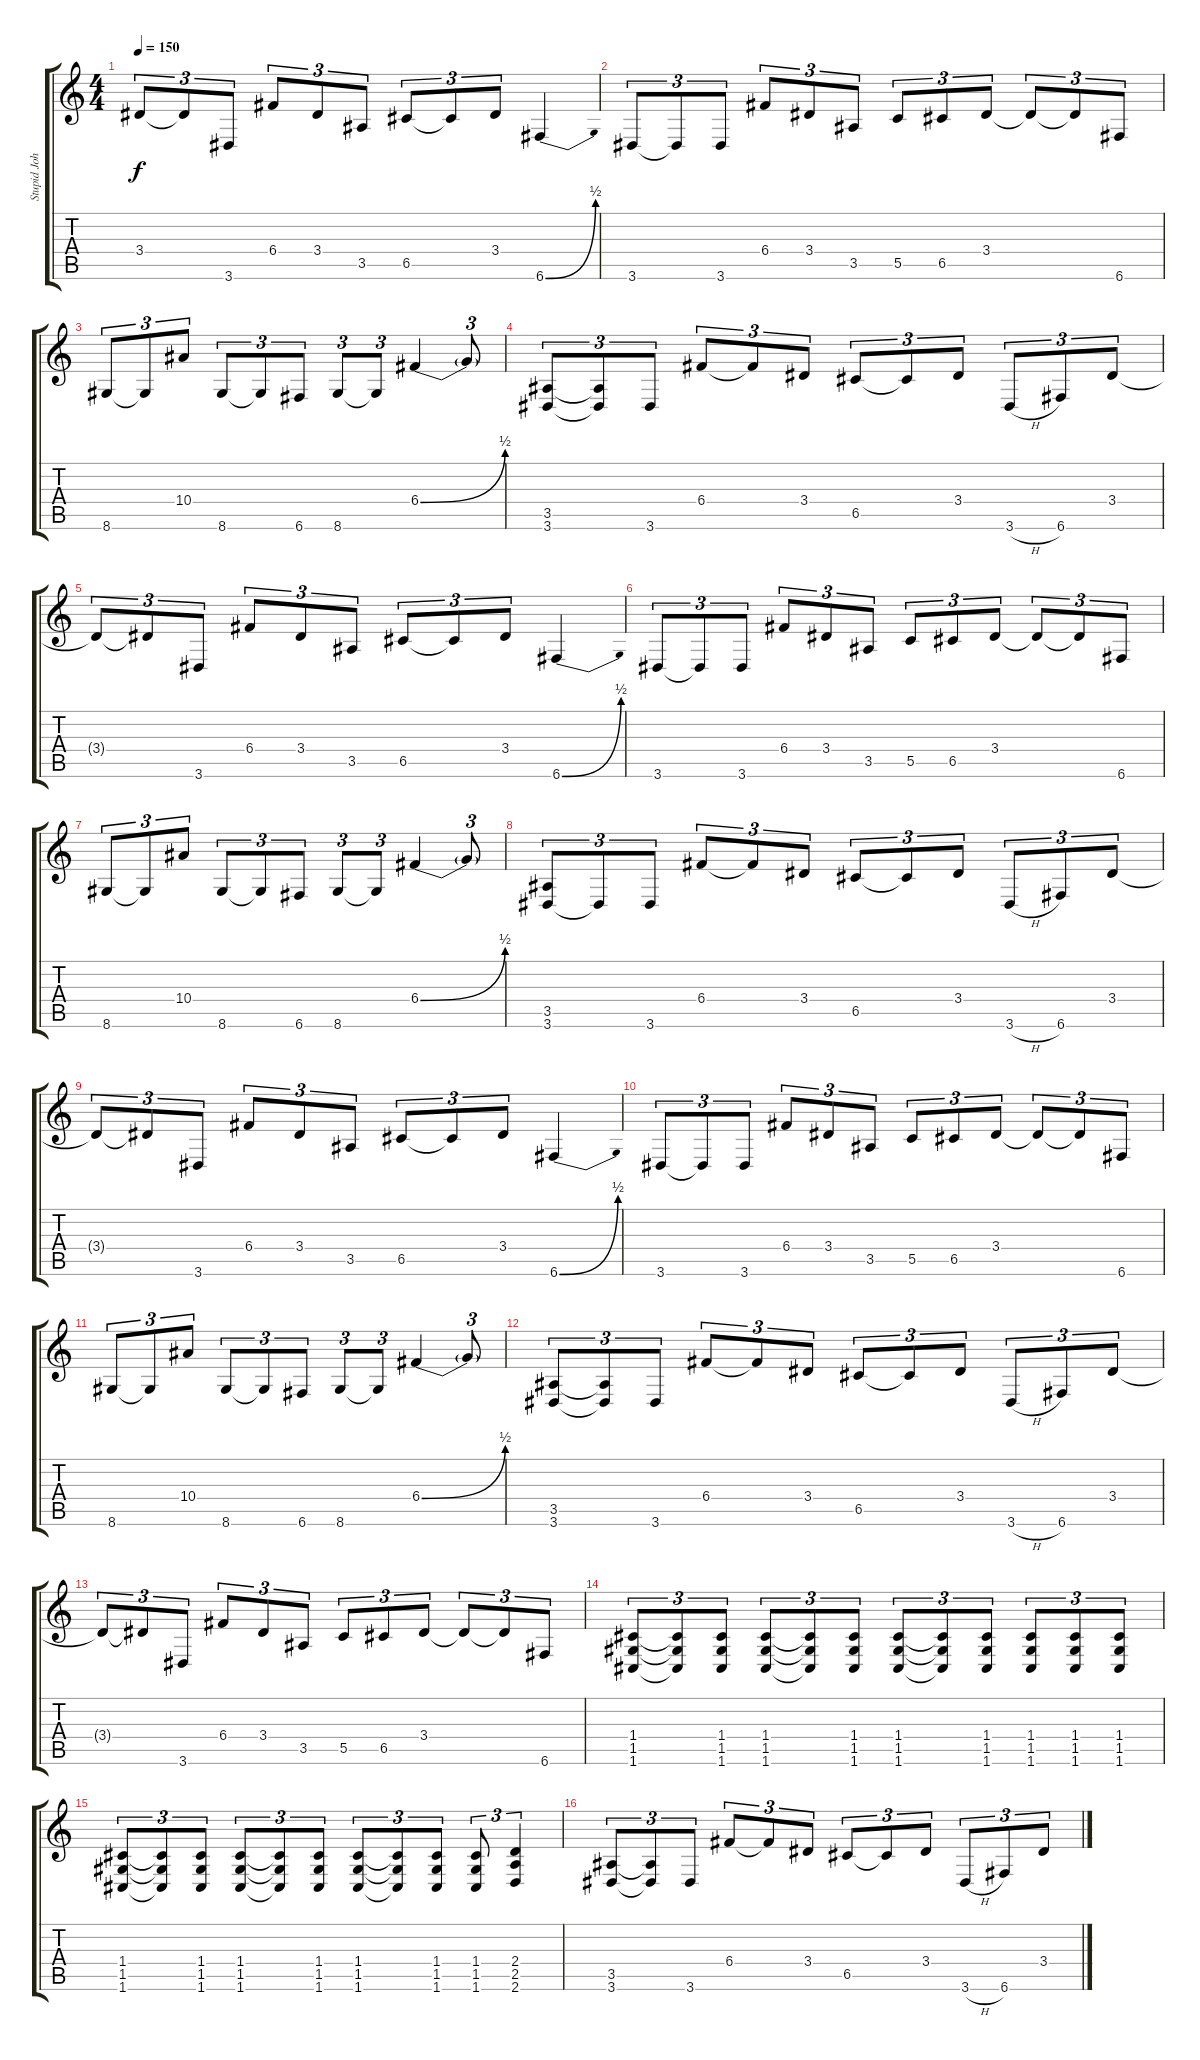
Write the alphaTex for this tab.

\track ("Stupid Johnny" "Stupid Joh") {instrument distortionguitar}
\staff {score tabs}
\tuning (D4 A3 F3 C3 G2 C2) {hide}
\ts (4 4)
\tempo 150
\clef g2
\ks c
3.4{t}.8{tu (3 2) dy f} 3.4{t}.8{tu (3 2)} 3.6.8{tu (3 2)} 6.4.8{tu (3 2)} 3.4.8{tu (3 2)} 3.5.8{tu (3 2)} 6.5.8{tu (3 2)} 6.5{t}.8{tu (3 2)} 3.4.8{tu (3 2)} 6.6{be (bend 0 0 60 2)}.4 |
3.6.8{tu (3 2)} 3.6{t}.8{tu (3 2)} 3.6.8{tu (3 2)} 6.4.8{tu (3 2)} 3.4.8{tu (3 2)} 3.5.8{tu (3 2)} 5.5.8{tu (3 2)} 6.5.8{tu (3 2)} 3.4.8{tu (3 2)} 3.4{t}.8{tu (3 2)} 3.4{t}.8{tu (3 2)} 6.6.8{tu (3 2)} |
8.6.8{tu (3 2)} 8.6{t}.8{tu (3 2)} 10.4.8{tu (3 2)} 8.6.8{tu (3 2)} 8.6{t}.8{tu (3 2)} 6.6.8{tu (3 2)} 8.6.8{tu (3 2)} 8.6{t}.8{tu (3 2)} 6.4{be (bend 0 0 60 2)}.4 6.4{t}.8{tu (3 2)} |
(3.5 3.6).8{tu (3 2)} (3.5{t} 3.6{t}).8{tu (3 2)} 3.6.8{tu (3 2)} 6.4.8{tu (3 2)} 6.4{t}.8{tu (3 2)} 3.4.8{tu (3 2)} 6.5.8{tu (3 2)} 6.5{t}.8{tu (3 2)} 3.4.8{tu (3 2)} 3.6{h}.8{tu (3 2)} 6.6.8{tu (3 2)} 3.4.8{tu (3 2)} |
3.4{t}.8{tu (3 2)} 3.4{t}.8{tu (3 2)} 3.6.8{tu (3 2)} 6.4.8{tu (3 2)} 3.4.8{tu (3 2)} 3.5.8{tu (3 2)} 6.5.8{tu (3 2)} 6.5{t}.8{tu (3 2)} 3.4.8{tu (3 2)} 6.6{be (bend 0 0 60 2)}.4 |
3.6.8{tu (3 2)} 3.6{t}.8{tu (3 2)} 3.6.8{tu (3 2)} 6.4.8{tu (3 2)} 3.4.8{tu (3 2)} 3.5.8{tu (3 2)} 5.5.8{tu (3 2)} 6.5.8{tu (3 2)} 3.4.8{tu (3 2)} 3.4{t}.8{tu (3 2)} 3.4{t}.8{tu (3 2)} 6.6.8{tu (3 2)} |
8.6.8{tu (3 2)} 8.6{t}.8{tu (3 2)} 10.4.8{tu (3 2)} 8.6.8{tu (3 2)} 8.6{t}.8{tu (3 2)} 6.6.8{tu (3 2)} 8.6.8{tu (3 2)} 8.6{t}.8{tu (3 2)} 6.4{be (bend 0 0 60 2)}.4 6.4{t}.8{tu (3 2)} |
(3.5 3.6).8{tu (3 2)} 3.6{t}.8{tu (3 2)} 3.6.8{tu (3 2)} 6.4.8{tu (3 2)} 6.4{t}.8{tu (3 2)} 3.4.8{tu (3 2)} 6.5.8{tu (3 2)} 6.5{t}.8{tu (3 2)} 3.4.8{tu (3 2)} 3.6{h}.8{tu (3 2)} 6.6.8{tu (3 2)} 3.4.8{tu (3 2)} |
3.4{t}.8{tu (3 2)} 3.4{t}.8{tu (3 2)} 3.6.8{tu (3 2)} 6.4.8{tu (3 2)} 3.4.8{tu (3 2)} 3.5.8{tu (3 2)} 6.5.8{tu (3 2)} 6.5{t}.8{tu (3 2)} 3.4.8{tu (3 2)} 6.6{be (bend 0 0 60 2)}.4 |
3.6.8{tu (3 2)} 3.6{t}.8{tu (3 2)} 3.6.8{tu (3 2)} 6.4.8{tu (3 2)} 3.4.8{tu (3 2)} 3.5.8{tu (3 2)} 5.5.8{tu (3 2)} 6.5.8{tu (3 2)} 3.4.8{tu (3 2)} 3.4{t}.8{tu (3 2)} 3.4{t}.8{tu (3 2)} 6.6.8{tu (3 2)} |
8.6.8{tu (3 2)} 8.6{t}.8{tu (3 2)} 10.4.8{tu (3 2)} 8.6.8{tu (3 2)} 8.6{t}.8{tu (3 2)} 6.6.8{tu (3 2)} 8.6.8{tu (3 2)} 8.6{t}.8{tu (3 2)} 6.4{be (bend 0 0 60 2)}.4 6.4{t}.8{tu (3 2)} |
(3.5 3.6).8{tu (3 2)} (3.5{t} 3.6{t}).8{tu (3 2)} 3.6.8{tu (3 2)} 6.4.8{tu (3 2)} 6.4{t}.8{tu (3 2)} 3.4.8{tu (3 2)} 6.5.8{tu (3 2)} 6.5{t}.8{tu (3 2)} 3.4.8{tu (3 2)} 3.6{h}.8{tu (3 2)} 6.6.8{tu (3 2)} 3.4.8{tu (3 2)} |
3.4{t}.8{tu (3 2)} 3.4{t}.8{tu (3 2)} 3.6.8{tu (3 2)} 6.4.8{tu (3 2)} 3.4.8{tu (3 2)} 3.5.8{tu (3 2)} 5.5.8{tu (3 2)} 6.5.8{tu (3 2)} 3.4.8{tu (3 2)} 3.4{t}.8{tu (3 2)} 3.4{t}.8{tu (3 2)} 6.6.8{tu (3 2)} |
(1.4 1.5 1.6).8{tu (3 2)} (1.4{t} 1.5{t} 1.6{t}).8{tu (3 2)} (1.4 1.5 1.6).8{tu (3 2)} (1.4 1.5 1.6).8{tu (3 2)} (1.4{t} 1.5{t} 1.6{t}).8{tu (3 2)} (1.4 1.5 1.6).8{tu (3 2)} (1.4 1.5 1.6).8{tu (3 2)} (1.4{t} 1.5{t} 1.6{t}).8{tu (3 2)} (1.4 1.5 1.6).8{tu (3 2)} (1.4 1.5 1.6).8{tu (3 2)} (1.4 1.5 1.6).8{tu (3 2)} (1.4 1.5 1.6).8{tu (3 2)} |
(1.4 1.5 1.6).8{tu (3 2)} (1.4{t} 1.5{t} 1.6{t}).8{tu (3 2)} (1.4 1.5 1.6).8{tu (3 2)} (1.4 1.5 1.6).8{tu (3 2)} (1.4{t} 1.5{t} 1.6{t}).8{tu (3 2)} (1.4 1.5 1.6).8{tu (3 2)} (1.4 1.5 1.6).8{tu (3 2)} (1.4{t} 1.5{t} 1.6{t}).8{tu (3 2)} (1.4 1.5 1.6).8{tu (3 2)} (1.4 1.5 1.6).8{tu (3 2)} (2.4 2.5 2.6).4{tu (3 2)} |
(3.5 3.6).8{tu (3 2)} (3.5{t} 3.6{t}).8{tu (3 2)} 3.6.8{tu (3 2)} 6.4.8{tu (3 2)} 6.4{t}.8{tu (3 2)} 3.4.8{tu (3 2)} 6.5.8{tu (3 2)} 6.5{t}.8{tu (3 2)} 3.4.8{tu (3 2)} 3.6{h}.8{tu (3 2)} 6.6.8{tu (3 2)} 3.4.8{tu (3 2)}
